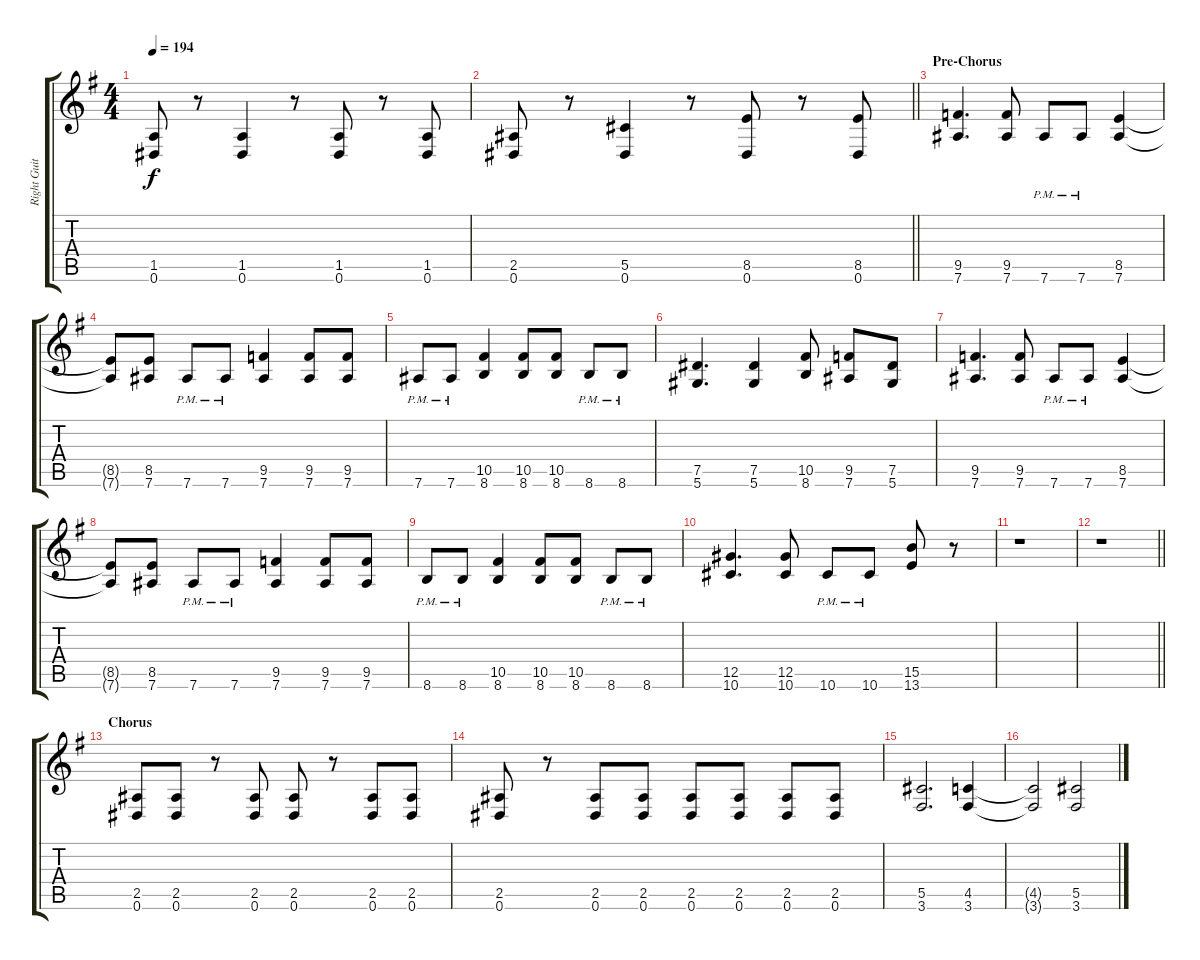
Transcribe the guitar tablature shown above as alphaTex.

\track ("Right Guitar" "Right Guit") {instrument distortionguitar}
\staff {score tabs}
\tuning (Eb4 Bb3 Gb3 Db3 Ab2 Eb2) {hide}
\ts (4 4)
\tempo 194
\clef g2
\ks g
(1.5 0.6).8{dy f} r.8 (1.5 0.6).4 r.8 (1.5 0.6).8 r.8 (1.5 0.6).8 |
\barLineRight lightlight
(2.5 0.6).8 r.8 (5.5 0.6).4 r.8 (8.5 0.6).8 r.8 (8.5 0.6).8 |
\section ("" "Pre-Chorus")
(9.5 7.6).4{d} (9.5 7.6).8 7.6{pm}.8 7.6{pm}.8 (8.5 7.6).4 |
(8.5{t} 7.6{t}).8 (8.5 7.6).8 7.6{pm}.8 7.6{pm}.8 (9.5 7.6).4 (9.5 7.6).8 (9.5 7.6).8 |
7.6{pm}.8 7.6{pm}.8 (10.5 8.6).4 (10.5 8.6).8 (10.5 8.6).8 8.6{pm}.8 8.6{pm}.8 |
(7.5 5.6).4{d} (7.5 5.6).4 (10.5 8.6).8 (9.5 7.6).8 (7.5 5.6).8 |
(9.5 7.6).4{d} (9.5 7.6).8 7.6{pm}.8 7.6{pm}.8 (8.5 7.6).4 |
(8.5{t} 7.6{t}).8 (8.5 7.6).8 7.6{pm}.8 7.6{pm}.8 (9.5 7.6).4 (9.5 7.6).8 (9.5 7.6).8 |
8.6{pm}.8 8.6{pm}.8 (10.5 8.6).4 (10.5 8.6).8 (10.5 8.6).8 8.6{pm}.8 8.6{pm}.8 |
(12.5 10.6).4{d} (12.5 10.6).8 10.6{pm}.8 10.6{pm}.8 (15.5 13.6).8 r.8 |
r.1 |
\barLineRight lightlight
r.1 |
\section ("" "Chorus")
(2.5 0.6).8 (2.5 0.6).8 r.8 (2.5 0.6).8 (2.5 0.6).8 r.8 (2.5 0.6).8 (2.5 0.6).8 |
(2.5 0.6).8 r.8 (2.5 0.6).8 (2.5 0.6).8 (2.5 0.6).8 (2.5 0.6).8 (2.5 0.6).8 (2.5 0.6).8 |
(5.5 3.6).2{d} (4.5 3.6).4 |
(4.5{t} 3.6{t}).2 (5.5 3.6).2
